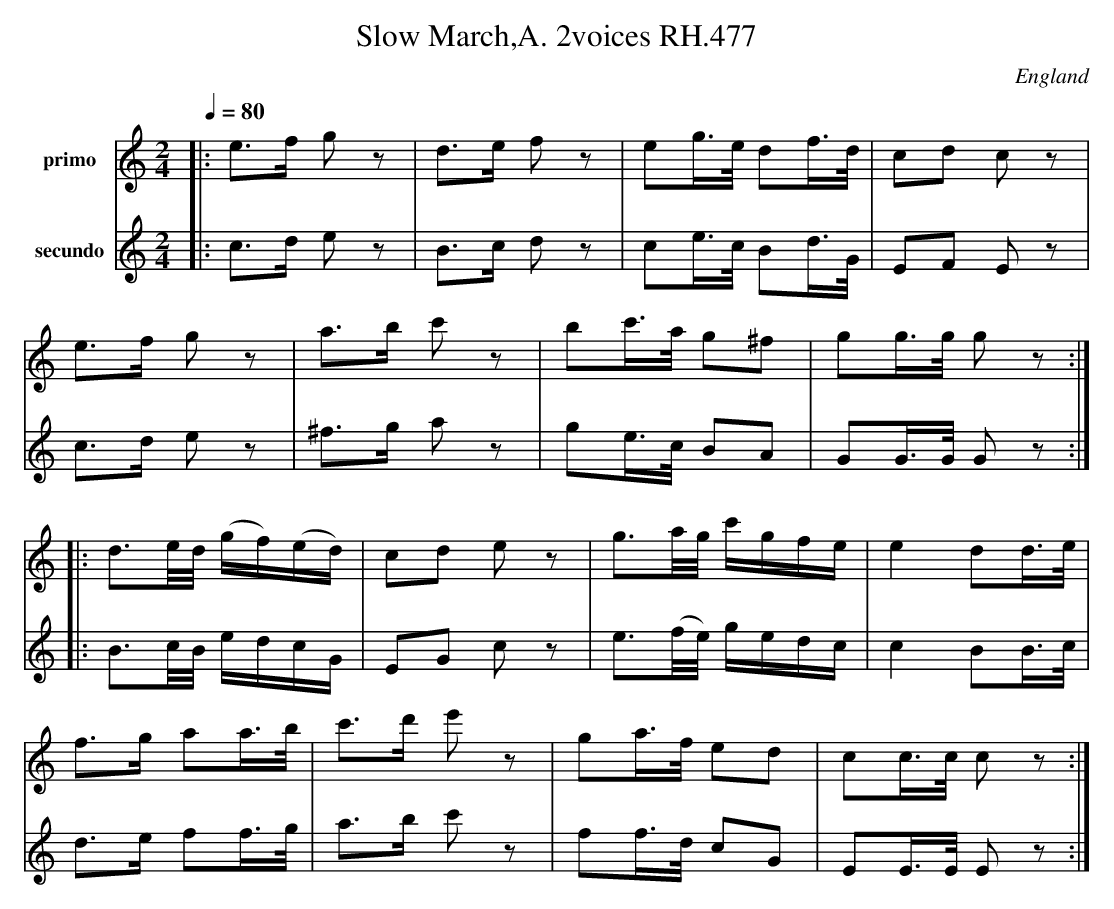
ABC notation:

X:1
T:Slow March,A. 2voices RH.477
O:England
V:1 name="primo"
V:2 name="secundo"
M:2/4
L:1/16
Q:1/4=80
K:C major
[V:1]|:e3f g2z2|d3e f2z2|e2g>e d2f>d|c2d2 c2z2|
[V:2]|:c3d e2z2|B3c d2z2|c2e>c B2d>G|E2F2 E2z2|
[V:1] e3f g2z2|a3b c'2z2|b2c'>a g2^f2|g2g>g g2z2:|
[V:2] c3d e2z2|^f3g a2z2|g2e>c B2A2|G2G>G G2z2:|
[V:1]|:d3e/d/ (gf)(ed)|c2d2 e2z2|g3a/g/ c'gfe|e4 d2d>e|
[V:2]|:B3c/B/ edcG|E2G2 c2z2|e3(f/e/) gedc|c4 B2B>c|
[V:1] f3g a2a>b|c'3d' e'2z2|g2a>f e2d2|c2c>c c2z2:|
[V:2] d3e f2f>g|a3b c'2z2|f2f>d c2G2|E2E>E E2z2:|
